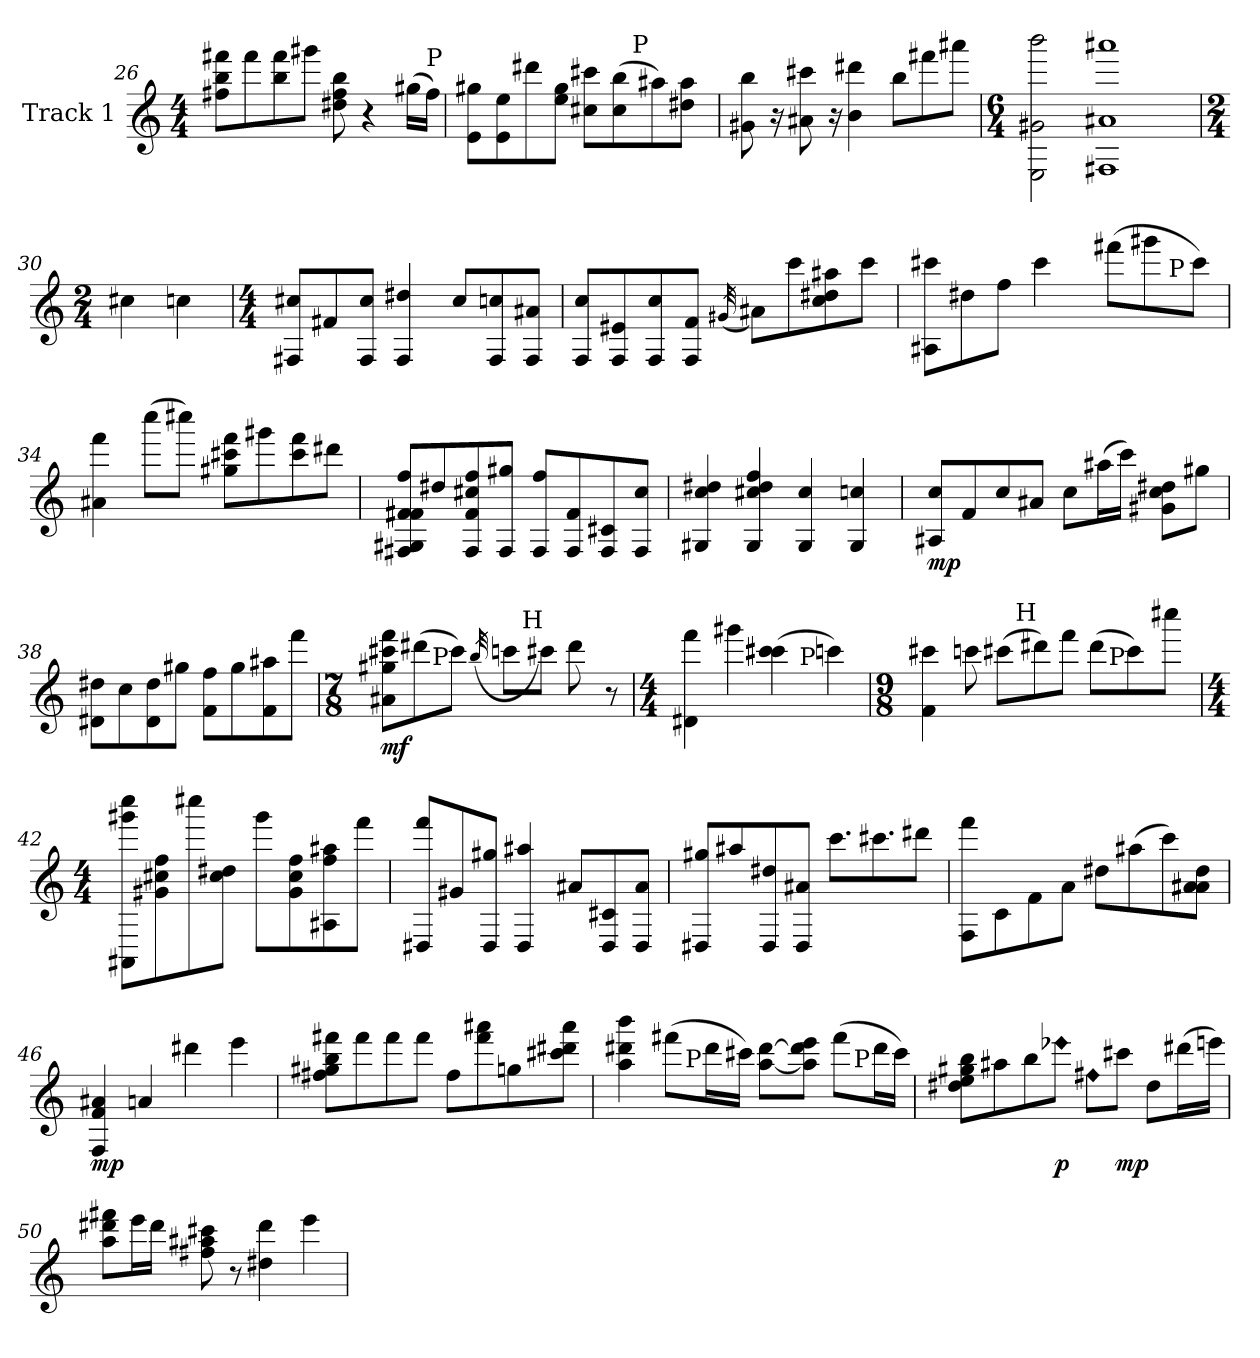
**kern	**dynam
*part1	*part1
*staff1	*staff1
*I"Track 1	*
*clefG2	*
*ITrd7c12	*
*k[]	*
*C:	*
*M4/4	*
*MM102	*
=26	=26
8f#X\ 8b\ 8ff#X\L	.
8ff#\	.
8b\ 8ff#\	.
8gg#X\J	.
8d#X\ 8f#\ 8b\	.
4r	.
(16g#X\LL	.
!LO:TX:a:t=P	!
16f#\JJ)	.
!!LO:LB:g=z
=27	=27
*MM100	*
*^	*
8E\ 8g#X\L	2ryy	.
8E\ 8e\	.	.
8dd#X\	.	.
8e\ 8g#\J	.	.
8c#X\ 8cc#X\L	8.ryy	.
(8c#\ 8b\	.	.
!	!LO:TX:a:t=P	!
.	4ryy	.
8a#X\)	.	.
8d#X\ 8a#\J	.	.
.	16ryy	.
*v	*v	*
=28	=28
8G#X\ 8b\	.
16r	.
8A#X\ 8cc#X\	.
16r	.
4B\ 4dd#X\	.
8b\L	.
8ff#X\	.
8aa#X\J	.
=29	=29
*M6/4	*
2EE\ 2G#X\ 2bb\	.
1FF#X 1A#X 1aa#X	.
=30	=30
*M2/4	*
*MM100	*
4c#X\	.
4cn\	.
!!LO:LB:g=z
=31	=31
*M4/4	*
8FF#X/ 8c#X/L	.
8F#X/	.
8FF#/ 8c#/J	.
4FF#/ 4d#X/	.
8c#/L	.
8FF#/ 8cn/	.
8FF#/ 8A#X/J	.
=32	=32
8FF/ 8c/L	.
8FF/ 8E#X/	.
8FF/ 8c/	.
8FF/ 8F/J	.
*MM96	*
(32qG#X/	.
8A#X\L)	.
8cc\	.
*MM100	*
8c\ 8d#X\ 8a#X\	.
8cc\J	.
=33	=33
*^	*
8AA#X\ 8cc#X\L	2ryy	.
8d#X\	.	.
8f\J	.	.
4cc#\	.	.
.	4ryy	.
(8ff#X\L	.	.
8gg#X\	16ryy	.
!	!LO:TX:a:t=P	!
.	8.ryy	.
8cc#\J)	.	.
*v	*v	*
!!LO:LB:g=z
=34	=34
4A#X\ 4ff\	.
(8ccc\L	.
8ccc#X\J)	.
8g#X\ 8cc#X\ 8ff\L	.
8gg#X\	.
8cc#\ 8ff\	.
8dd#X\J	.
=35	=35
8FF#X/ 8GG#X/ 8F#X/ 8F#/ 8f/L	.
8d#X/	.
8FF#/ 8F#/ 8c#X/ 8f/	.
8FF#/ 8g#X/J	.
8FF#/ 8f/L	.
8FF#/ 8F#/	.
8FF#/ 8C#X/	.
8FF#/ 8c#/J	.
=36	=36
4GG#X/ 4c/ 4d#X/	.
4GG#/ 4c#X/ 4d#/ 4f/	.
4GG#/ 4c#/	.
4GG#/ 4cn/	.
!!LO:LB:g=z
=37	=37
!	!LO:DY:b
8AA#X/ 8c/L	mp
8F/	.
8c/	.
8A#X/J	.
8c\L	.
(16a#X\L	.
16cc\JJ)	.
8G#X\ 8c\ 8d#X\L	.
8g#X\J	.
=38	=38
8D#X\ 8d#X\L	.
8c\	.
8D#\ 8d#\	.
8g#X\J	.
8F\ 8f\L	.
8g#\	.
8F\ 8a#X\	.
8ff\J	.
=39	=39
*M7/8	*
*MM101	*
!	!LO:DY:b
*^	*
*	*^	*
8A#X\ 8g#X\ 8cc#X\ 8ff\L	8.ryy	4..ryy	mf
(8dd#X\	.	.	.
!	!LO:TX:a:t=P	!	!
.	2ryy	.	.
8cc#\J)	.	.	.
(32qb/	.	.	.
8ccn\L	.	.	.
!	!	!LO:TX:a:t=H	!
.	.	4..ryy	.
8cc#X\J)	.	.	.
8dd#\	.	.	.
.	8.ryy	.	.
8r	.	.	.
*v	*v	*v	*
!!LO:LB:g=z
=40	=40
*M4/4	*
*^	*
4D#X\ 4ff\	2ryy	.
4gg#X\	.	.
(4cc#X\ 4cc#\	8ryy	.
!	!LO:TX:a:t=P	!
.	4.ryy	.
4ccn\)	.	.
*v	*v	*
=41	=41
*M9/8	*
*MM100	*
*^	*
*	*^	*
4F\ 4cc#X\	4..ryy	2ryy	.
8ccn\	.	.	.
(8cc#X\L	.	.	.
!	!LO:TX:a:t=H	!	!
.	2ryy	.	.
8dd#X\)	.	4ryy	.
8ff\J	.	.	.
(8dd#\L	.	16ryy	.
!	!	!LO:TX:a:t=P	!
.	.	4ryy	.
8cc#\)	.	.	.
.	8.ryy	.	.
8ccc#X\J	.	.	.
.	.	16ryy	.
*v	*v	*v	*
=42	=42
*M4/4	*
8AAA#X\ 8gg#X\ 8ccc\L	.
8G#X\ 8c#X\ 8f\	.
8ccc#X\	.
8c#\ 8d#X\J	.
8gg#\L	.
8G#\ 8c#\ 8f\	.
8AA#X\ 8f\ 8a#X\	.
8ff\J	.
!!LO:LB:g=z
=43	=43
8DD#X/ 8ff/L	.
8G#X/	.
8DD#/ 8g#X/J	.
4DD#/ 4a#X/	.
8A#X/L	.
8DD#/ 8C#X/	.
8DD#/ 8A#/J	.
=44	=44
8DD#X/ 8g#X/L	.
8a#X/	.
8DD#/ 8d#X/	.
8DD#/ 8A#X/J	.
8.cc\L	.
8.cc#X\	.
8dd#X\J	.
=45	=45
8FF\ 8ff\L	.
8C\	.
8F\	.
8A\J	.
8d#X\L	.
(8a#X\	.
8cc\)	.
8A#X\ 8A#\ 8d#\J	.
=46	=46
*MM103	*
!	!LO:DY:b
4FF/ 4F/ 4A#X/	mp
4An/	.
4dd#X\	.
4ee\	.
!!LO:LB:g=z
=47	=47
*MM92	*
8f#X\ 8g#X\ 8b\ 8ff#X\L	.
8ff#\	.
*MM102	*
8ff#\	.
8ff#\J	.
8f#\L	.
8ff#\ 8aa#X\	.
8gn\	.
8cc#X\ 8dd#X\ 8aa#\J	.
=48	=48
*MM97	*
*^	*
4a\ 4dd#X\ 4bb\	4ryy	.
(8ff#X\L	16ryy	.
!	!LO:TX:a:t=P	!
.	2ryy	.
16dd#\L	.	.
16cc#X\JJ)	.	.
*MM102	*	*
[8a\ [8dd#\L	.	.
8a\] 8dd#\] 8ee\J	.	.
(8ff#\L	.	.
!	!LO:TX:a:t=P	!
.	8.ryy	.
16dd#\L	.	.
16cc#\JJ)	.	.
*v	*v	*
=49	=49
*MM100	*
8d#X\ 8e\ 8g#X\ 8b\L	.
8a#X\	.
8b\	.
!LO:N:head=diamond	!LO:DY:b
8ee-X\J	p
!LO:N:head=diamond	!
8f#X\L	.
!	!LO:DY:b
8cc#X\J	mp
8d#\L	.
(16dd#X\L	.
16een\JJ)	.
!!LO:PB:g=z
=50	=50
8a\ 8dd#X\ 8ff#X\L	.
16ee\L	.
16dd#\JJ	.
8f#X\ 8a#X\ 8cc#X\	.
8r	.
4d#X\ 4dd#\	.
4ee\	.
=	=
*-	*-
